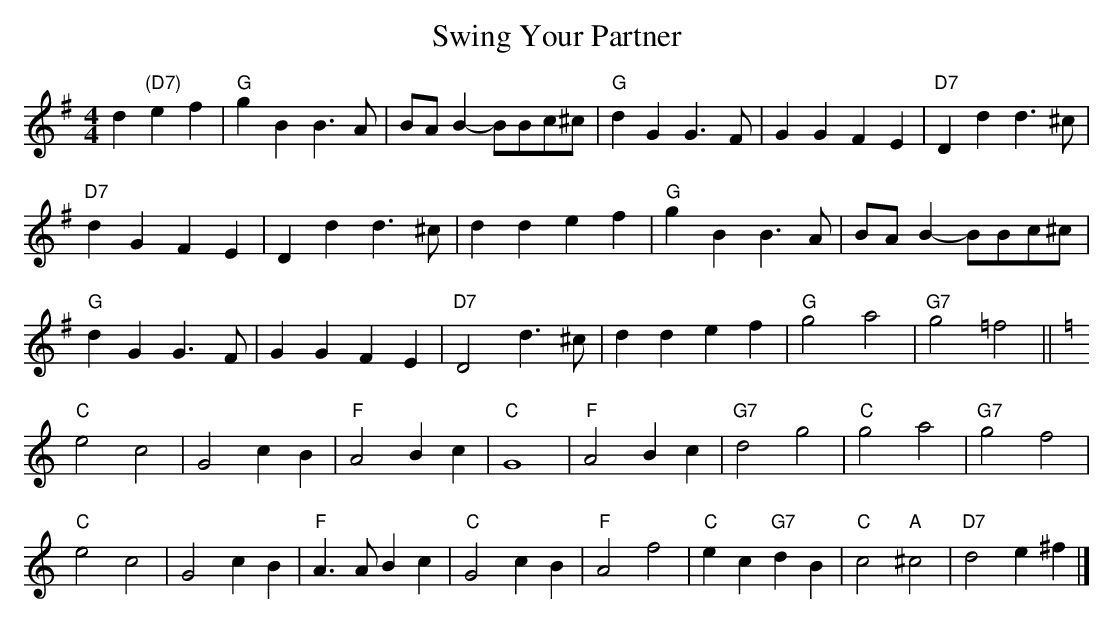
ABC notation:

X:1
T:Swing Your Partner
L:1/4
M:4/4
K:G
d"(D7)"ef|"G"gBB>A|B/A/ B-B/B/c/^c/|"G"dGG>F| GGFE|"D7"Ddd>^c|
"D7"dGFE|Ddd>^c|ddef| "G"gBB>A|B/A/ B-B/B/c/^c/|
"G"dGG>F|GGFE|"D7"D2d>^c| ddef|"G"g2 a2|"G7"g2 =f2||
K:C
"C"e2 c2|G2 cB|"F"A2Bc|"C"G4| "F"A2Bc|"G7"d2g2|"C"g2 a2|"G7"g2f2|
"C"e2 c2|G2 cB|"F"A>ABc|"C"G2cB|"F"A2f2|"C"ec"G7"dB|"C"c2"A"^c2|"D7"d2e^f|]
